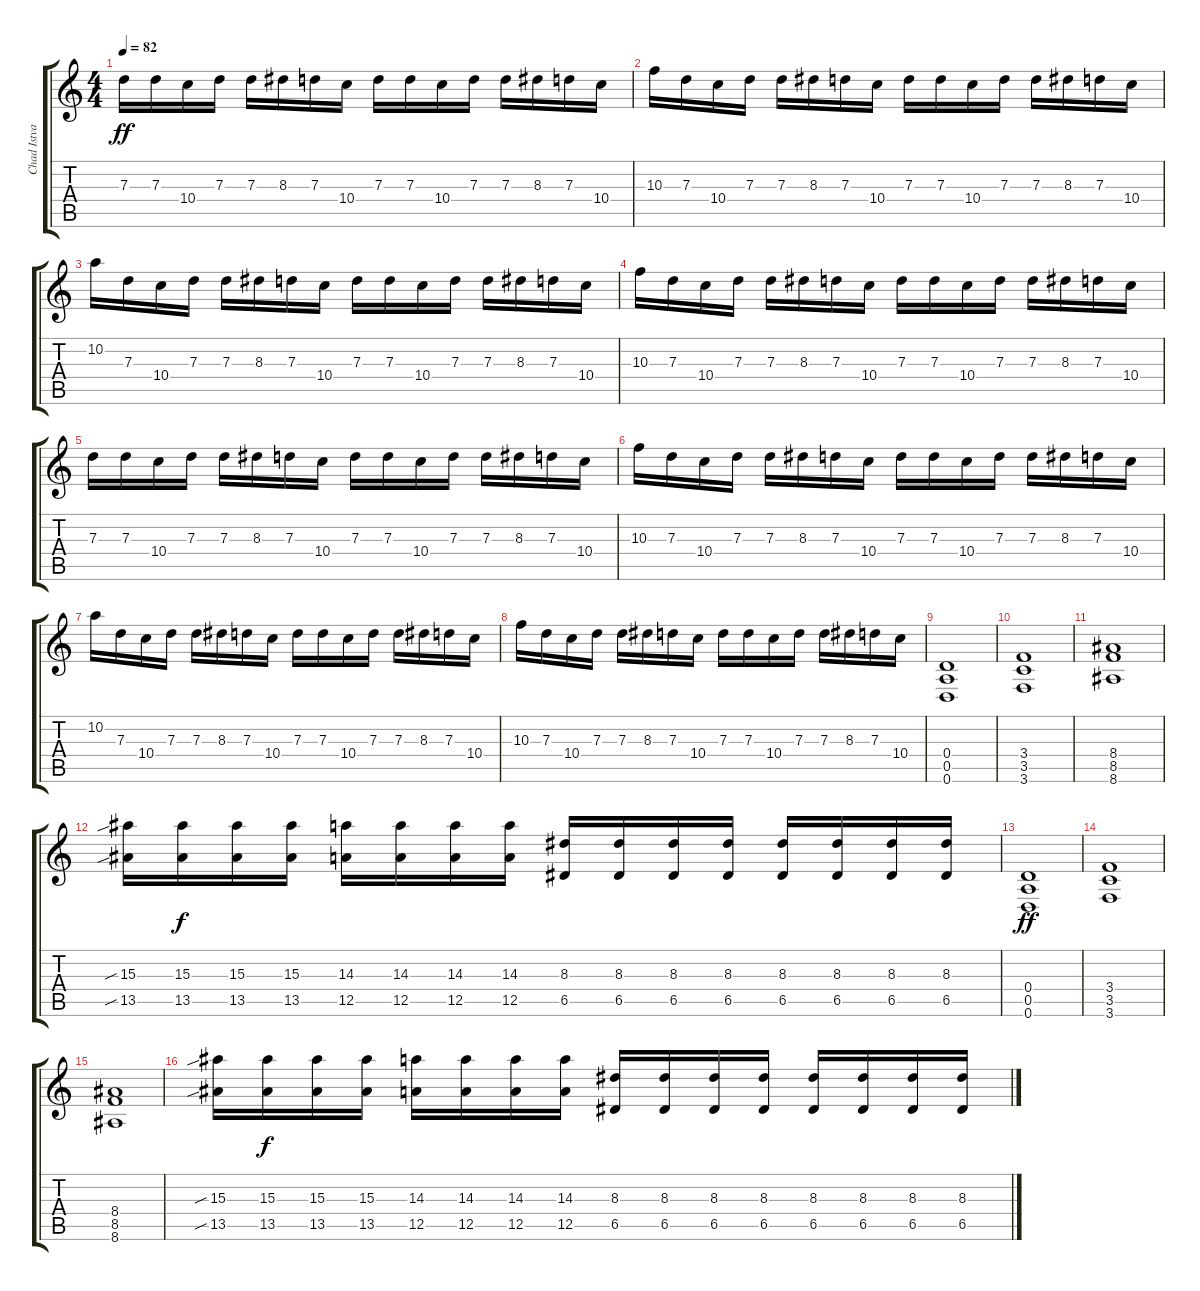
\track ("Chad Istvan - Guitar" "Chad Istva") {instrument distortionguitar}
\staff {score tabs}
\tuning (E4 B3 G3 D3 A2 D2) {hide}
\ts (4 4)
\tempo 82
\clef g2
\ks c
7.3.16{dy ff instrument electricguitarmuted} 7.3.16 10.4.16 7.3.16 7.3.16 8.3.16 7.3.16 10.4.16 7.3.16 7.3.16 10.4.16 7.3.16 7.3.16 8.3.16 7.3.16 10.4.16 |
10.3.16 7.3.16 10.4.16 7.3.16 7.3.16 8.3.16 7.3.16 10.4.16 7.3.16 7.3.16 10.4.16 7.3.16 7.3.16 8.3.16 7.3.16 10.4.16 |
10.2.16 7.3.16 10.4.16 7.3.16 7.3.16 8.3.16 7.3.16 10.4.16 7.3.16 7.3.16 10.4.16 7.3.16 7.3.16 8.3.16 7.3.16 10.4.16 |
10.3.16 7.3.16 10.4.16 7.3.16 7.3.16 8.3.16 7.3.16 10.4.16 7.3.16 7.3.16 10.4.16 7.3.16 7.3.16 8.3.16 7.3.16 10.4.16 |
7.3.16 7.3.16 10.4.16 7.3.16 7.3.16 8.3.16 7.3.16 10.4.16 7.3.16 7.3.16 10.4.16 7.3.16 7.3.16 8.3.16 7.3.16 10.4.16 |
10.3.16 7.3.16 10.4.16 7.3.16 7.3.16 8.3.16 7.3.16 10.4.16 7.3.16 7.3.16 10.4.16 7.3.16 7.3.16 8.3.16 7.3.16 10.4.16 |
10.2.16 7.3.16 10.4.16 7.3.16 7.3.16 8.3.16 7.3.16 10.4.16 7.3.16 7.3.16 10.4.16 7.3.16 7.3.16 8.3.16 7.3.16 10.4.16 |
10.3.16 7.3.16 10.4.16 7.3.16 7.3.16 8.3.16 7.3.16 10.4.16 7.3.16 7.3.16 10.4.16 7.3.16 7.3.16 8.3.16 7.3.16 10.4.16 |
(0.4 0.5 0.6).1{instrument distortionguitar} |
(3.4 3.5 3.6).1 |
(8.4 8.5 8.6).1 |
(15.3{sib} 13.5{sib}).16 (15.3 13.5).16{dy f} (15.3 13.5).16 (15.3 13.5).16 (14.3 12.5).16 (14.3 12.5).16 (14.3 12.5).16 (14.3 12.5).16 (8.3 6.5).16 (8.3 6.5).16 (8.3 6.5).16 (8.3 6.5).16 (8.3 6.5).16 (8.3 6.5).16 (8.3 6.5).16 (8.3 6.5).16 |
(0.4 0.5 0.6).1{dy ff} |
(3.4 3.5 3.6).1 |
(8.4 8.5 8.6).1 |
(15.3{sib} 13.5{sib}).16 (15.3 13.5).16{dy f} (15.3 13.5).16 (15.3 13.5).16 (14.3 12.5).16 (14.3 12.5).16 (14.3 12.5).16 (14.3 12.5).16 (8.3 6.5).16 (8.3 6.5).16 (8.3 6.5).16 (8.3 6.5).16 (8.3 6.5).16 (8.3 6.5).16 (8.3 6.5).16 (8.3 6.5).16
